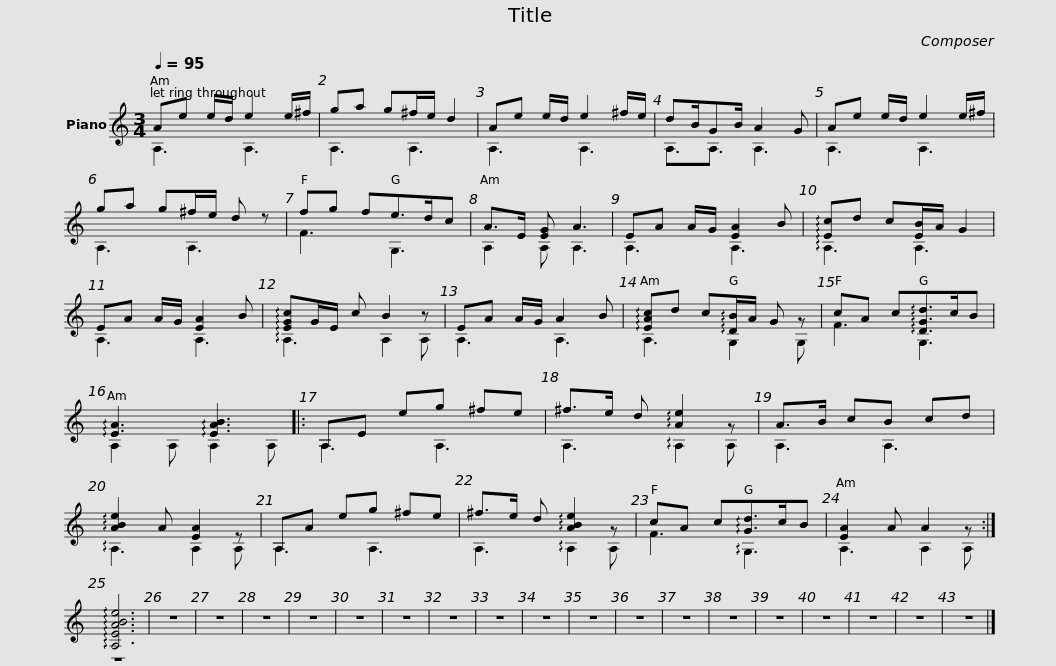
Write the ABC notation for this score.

X:1
%%score ( 1 2 )
L:1/8
Q:1/4=95
M:3/4
I:linebreak $
K:C
V:1 treble
V:2 treble
V:1
 Ae e/d/ e2 e/^f/ | ga g^f/e/ d2 | Ae e/d/ e2 ^f/e/ | dB/GB/ A2 G | Ae e/d/ e2 e/^f/ |$ %5
 ga g^f/e/ d z | fg fe>dc | A>E [EG] A3 | EA A/G/ [EA]2 B | !arpeggio![Ec]d c[EB]/A/ G2 | %10
 EA A/G/ [EA]2 B |$ !arpeggio![EGc]G/E/ c B2 z | EA A/G/ A2 B | !arpeggio![EAc]d c!arpeggio![DB]/A/ G z | cA c!arpeggio![DGd]>cB | %15
 !arpeggio![EA]3 !arpeggio![EAB]3 |:$ A,E eg ^fe | ^f>e d !arpeggio![Ae]2 z | A>B cB cd | !arpeggio![ABe]2 A [EA]2 z | %20
 A,A eg ^fe |$ ^f>e d !arpeggio![ABe]2 z | cA c!arpeggio![Gd]>cB | [EA]2 A A2 z :| !arpeggio![A,EABe]6 | %25
 z6 | z6 | z6 | z6 | z6 | %30
 z6 | z6 | z6 |$ z6 | z6 | %35
 z6 | z6 | z6 | z6 | z6 | %40
 z6 | z6 | z6 |] %43
V:2
 A,3 A,3 | A,3 A,3 | A,3 A,3 | A,3/2A,3/2 A,3 | A,3 A,3 |$ %5
 A,3 A,3 | F3 G,3 | A,2 A, A,3 | A,3 A,3 | !arpeggio!A,3 A,3 | %10
 A,3 A,3 |$ !arpeggio!A,3 A,2 A, | A,3 A,3 | A,3 G,2 G, | F3 G,3 | %15
 A,2 A, A,2 A, |:$ A,3 A,3 | A,3 !arpeggio!A,2 A, | A,3 A,3 | !arpeggio!A,3 A,2 A, | %20
 A,3 A,3 |$ A,3 !arpeggio!A,2 A, | F3 !arpeggio!G,3 | A,3 A,2 A, :| z6 | %25
 x6 | x6 | x6 | x6 | x6 | %30
 x6 | x6 | x6 |$ x6 | x6 | %35
 x6 | x6 | x6 | x6 | x6 | %40
 x6 | x6 | x6 |] %43
